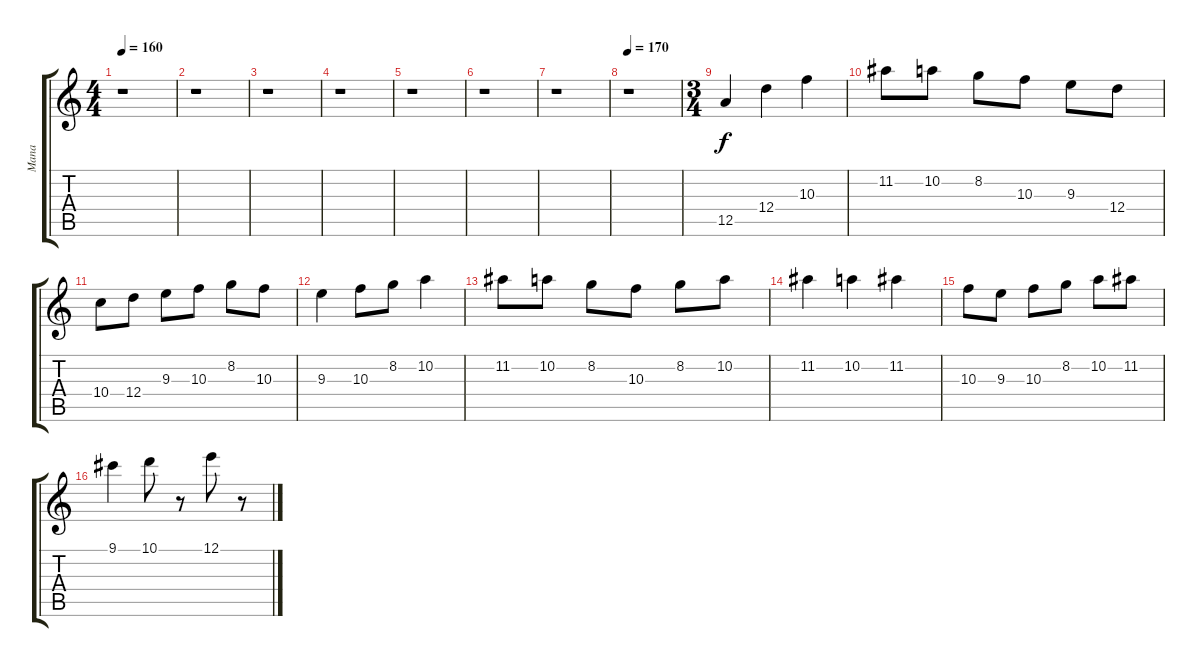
\track ("Mana" "Mana") {instrument overdrivenguitar}
\staff {score tabs}
\tuning (E4 B3 G3 D3 A2 E2) {hide}
\ts (4 4)
\tempo 160
\clef g2
\ks c
r.1{dy f} |
r.1 |
r.1 |
r.1 |
r.1 |
r.1 |
r.1 |
\tempo 170
r.1 |
\ts (3 4)
12.5.4 12.4.4 10.3.4 |
11.2.8 10.2.8 8.2.8 10.3.8 9.3.8 12.4.8 |
10.4.8 12.4.8 9.3.8 10.3.8 8.2.8 10.3.8 |
9.3.4 10.3.8 8.2.8 10.2.4 |
11.2.8 10.2.8 8.2.8 10.3.8 8.2.8 10.2.8 |
11.2.4 10.2.4 11.2.4 |
10.3.8 9.3.8 10.3.8 8.2.8 10.2.8 11.2.8 |
9.1.4 10.1.8 r.8 12.1.8 r.8
